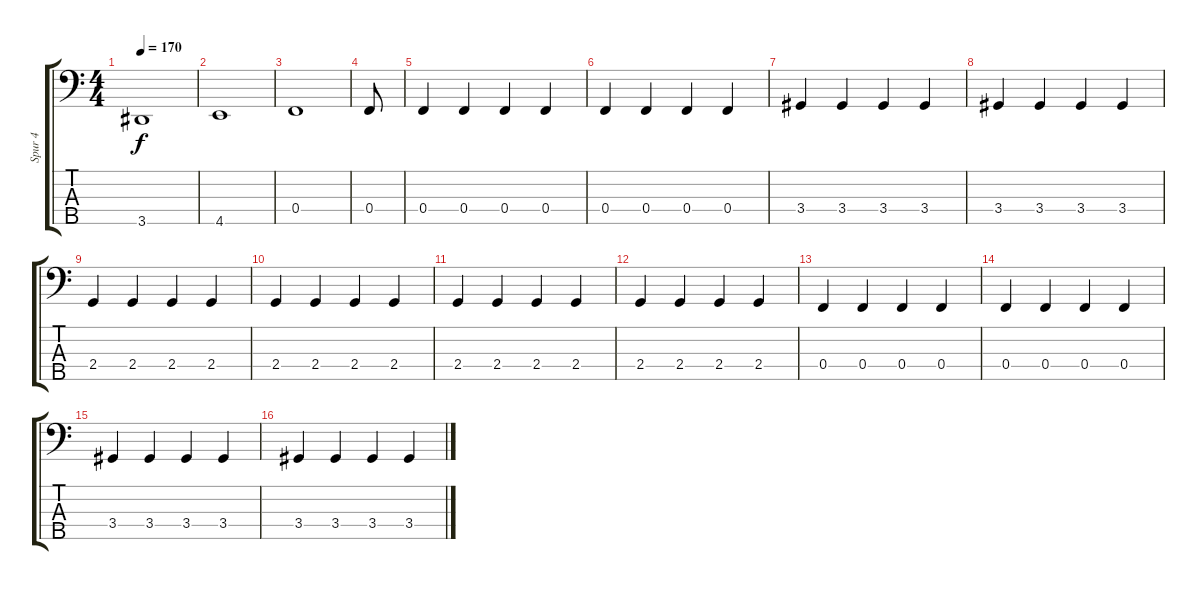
\track ("Spur 4" "Spur 4") {solo instrument electricbassfinger}
\staff {score tabs}
\tuning (G2 Eb2 Bb1 F1 C1) {hide}
\ts (4 4)
\tempo 170
\clef f4
\ks c
3.5.1{dy f} |
4.5.1 |
0.4.1 |
0.4.8 |
0.4.4 0.4.4 0.4.4 0.4.4 |
0.4.4 0.4.4 0.4.4 0.4.4 |
3.4.4 3.4.4 3.4.4 3.4.4 |
3.4.4 3.4.4 3.4.4 3.4.4 |
2.4.4 2.4.4 2.4.4 2.4.4 |
2.4.4 2.4.4 2.4.4 2.4.4 |
2.4.4 2.4.4 2.4.4 2.4.4 |
2.4.4 2.4.4 2.4.4 2.4.4 |
0.4.4 0.4.4 0.4.4 0.4.4 |
0.4.4 0.4.4 0.4.4 0.4.4 |
3.4.4 3.4.4 3.4.4 3.4.4 |
3.4.4 3.4.4 3.4.4 3.4.4
